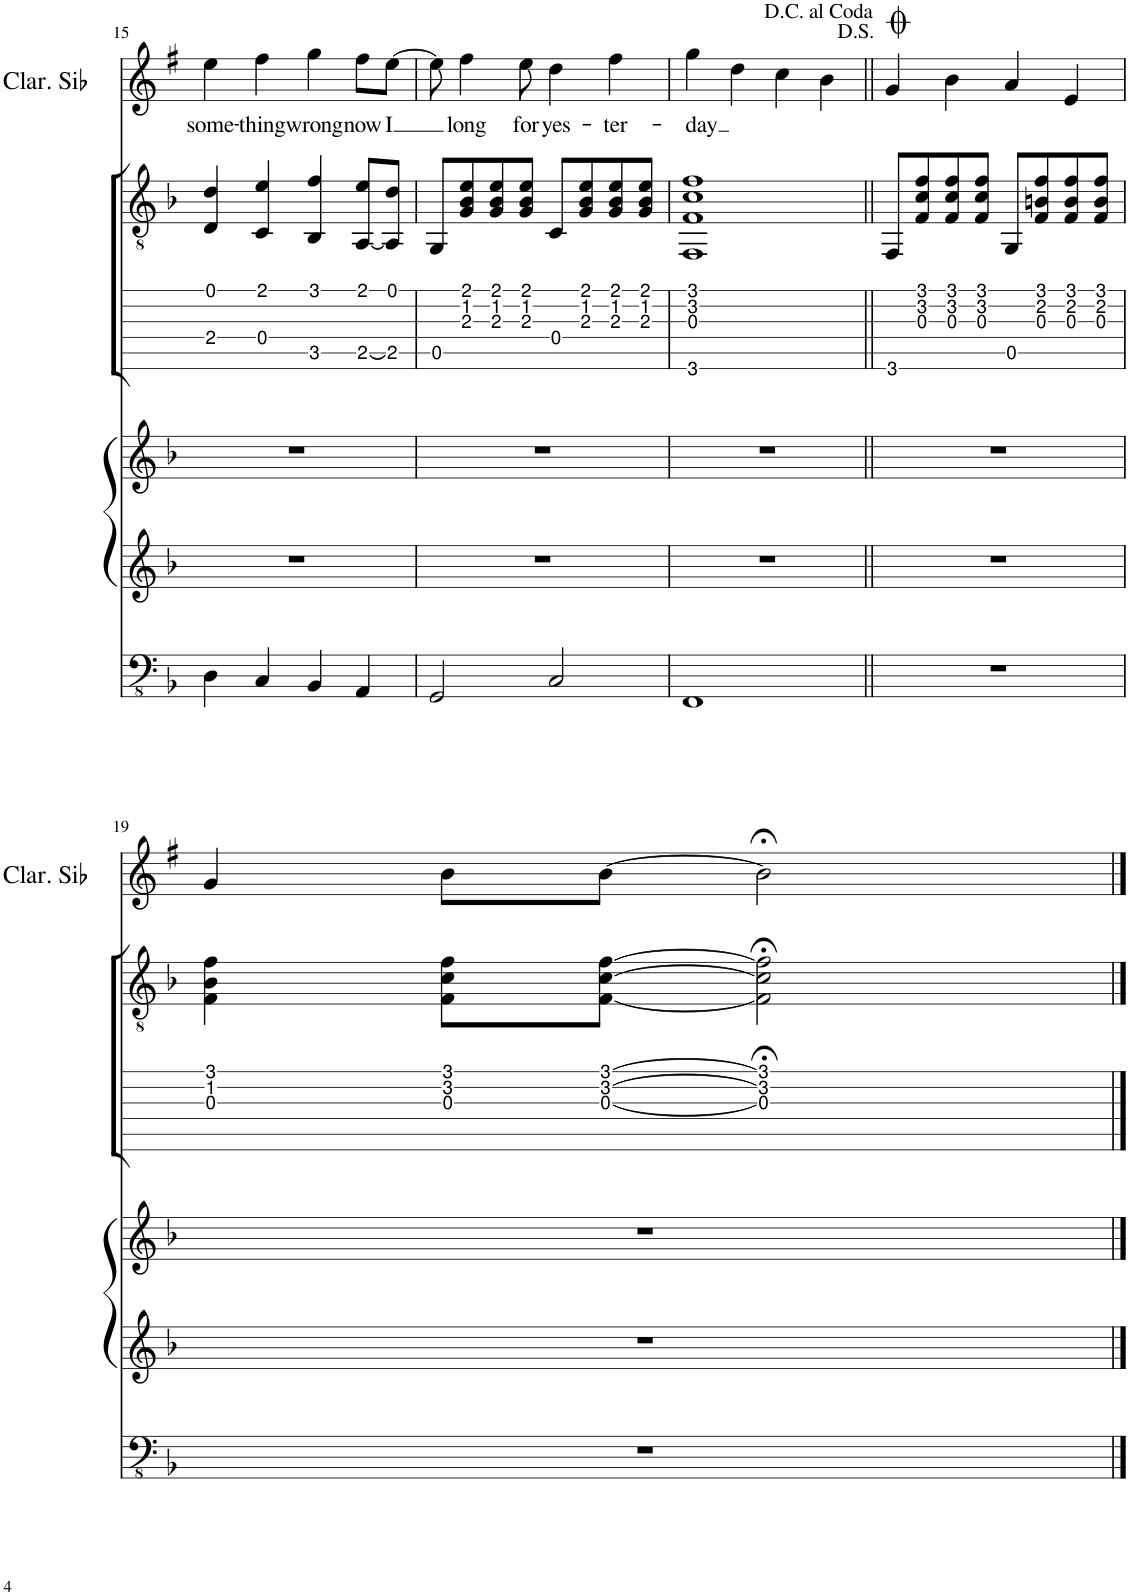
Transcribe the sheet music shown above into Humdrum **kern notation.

**kern	**kern	**kern	**kern	**kern	**kern	**text
*part4	*part3	*part3	*part2	*part2	*part1	*part1
*staff6	*staff5	*staff4	*staff3	*staff2	*staff1	*staff1
*I"Contrabass	*I"Violin	*	*I"Acoustic Guitar	*	*I"Clarinette en Sib	*
*I'Cb	*I'Vln	*	*I'Ac Gtr	*	*I'Clar. Sib	*
!!LO:PB:g=z
*clefFv4	*clefG2	*clefG2	*	*clefGv2	*clefG2	*
*Trd7c12	*	*	*	*	*Trd1c2	*
*k[b-]	*k[b-]	*k[b-]	*k[b-]	*k[b-]	*k[f#]	*
*M4/4	*M4/4	*M4/4	*M4/4	*M4/4	*M4/4	*
=15	=15	=15	=15	=15	=15	=15
!	!	!	!	!	!	!LO:LY:b
4DD\	1r	1r	4D 4d	4D/ 4d/	4ee\	some-
!	!	!	!	!	!	!LO:LY:b
4CC/	.	.	4C 4e	4C/ 4e/	4ff#\	-thing
!	!	!	!	!	!	!LO:LY:b
4BBB-/	.	.	4BB- 4f	4BB-/ 4f/	4gg\	wrong
!	!	!	!	!	!	!LO:LY:b
4AAA/	.	.	[8AA\ 8e\L	[8AA/ 8e/L	8ff#\L	now
!	!	!	!	!	!	!LO:LY:b
.	.	.	8AA]\ 8d\J	8AA/] 8d/J	[8ee\J	-I
=16	=16	=16	=16	=16	=16	=16
2GGG/	1r	1r	8GGL	8GG/L	8ee\]	.
!	!	!	!	!	!	!LO:LY:b
.	.	.	8G\ 8B-\ 8e\J	8G/ 8B-/ 8e/	4ff#\	long
.	.	.	8G\ 8B-\ 8e\L	8G/ 8B-/ 8e/	.	.
!	!	!	!	!	!	!LO:LY:b
.	.	.	8G\ 8B-\ 8e\J	8G/ 8B-/ 8e/J	8ee\	for
!	!	!	!	!	!	!LO:LY:b
2CC/	.	.	8CL	8C/L	4dd\	yes-
.	.	.	8G\ 8B-\ 8e\J	8G/ 8B-/ 8e/	.	.
!	!	!	!	!	!	!LO:LY:b
.	.	.	8G\ 8B-\ 8e\L	8G/ 8B-/ 8e/	4ff#\	ter-
.	.	.	8G\ 8B-\ 8e\J	8G/ 8B-/ 8e/J	.	.
=17	=17	=17	=17	=17	=17	=17
!	!	!	!	!	!	!LO:LY:b
1FFF	1r	1r	1FF 1F 1c 1f	1FF 1F 1c 1f	4gg\	-day
.	.	.	.	.	4dd\	.
.	.	.	.	.	4cc\	.
.	.	.	.	.	4b\	.
=18||	=18||	=18||	=18||	=18||	=18||	=18||
1r	1r	1r	8FFL	8FF/L	4g/	.
.	.	.	8F\ 8c\ 8f\J	8F/ 8c/ 8f/	.	.
.	.	.	8F\ 8c\ 8f\L	8F/ 8c/ 8f/	4b\	.
.	.	.	8F\ 8c\ 8f\J	8F/ 8c/ 8f/J	.	.
.	.	.	8GGL	8GG/L	4a/	.
.	.	.	8F\ 8B\ 8f\J	8F/ 8Bn/ 8f/	.	.
.	.	.	8F\ 8B\ 8f\L	8F/ 8B/ 8f/	4e/	.
.	.	.	8F\ 8B\ 8f\J	8F/ 8B/ 8f/J	.	.
!!LO:LB:g=z
=19	=19	=19	=19	=19	=19	=19
1r	1r	1r	4F 4B- 4f	4F\ 4B-\ 4f\	4g/	.
.	.	.	8F\ 8c\ 8f\L	8F\ 8c\ 8f\L	8b\L	.
.	.	.	[8F\ [8c\ [8f\J	[8F\ [8c\ [8f\J	[8b\J	.
.	.	.	2F];< 2c];< 2f];<	2F\];< 2c\];< 2f\];<	2b;<\]	.
==	==	==	==	==	==	==
*-	*-	*-	*-	*-	*-	*-
